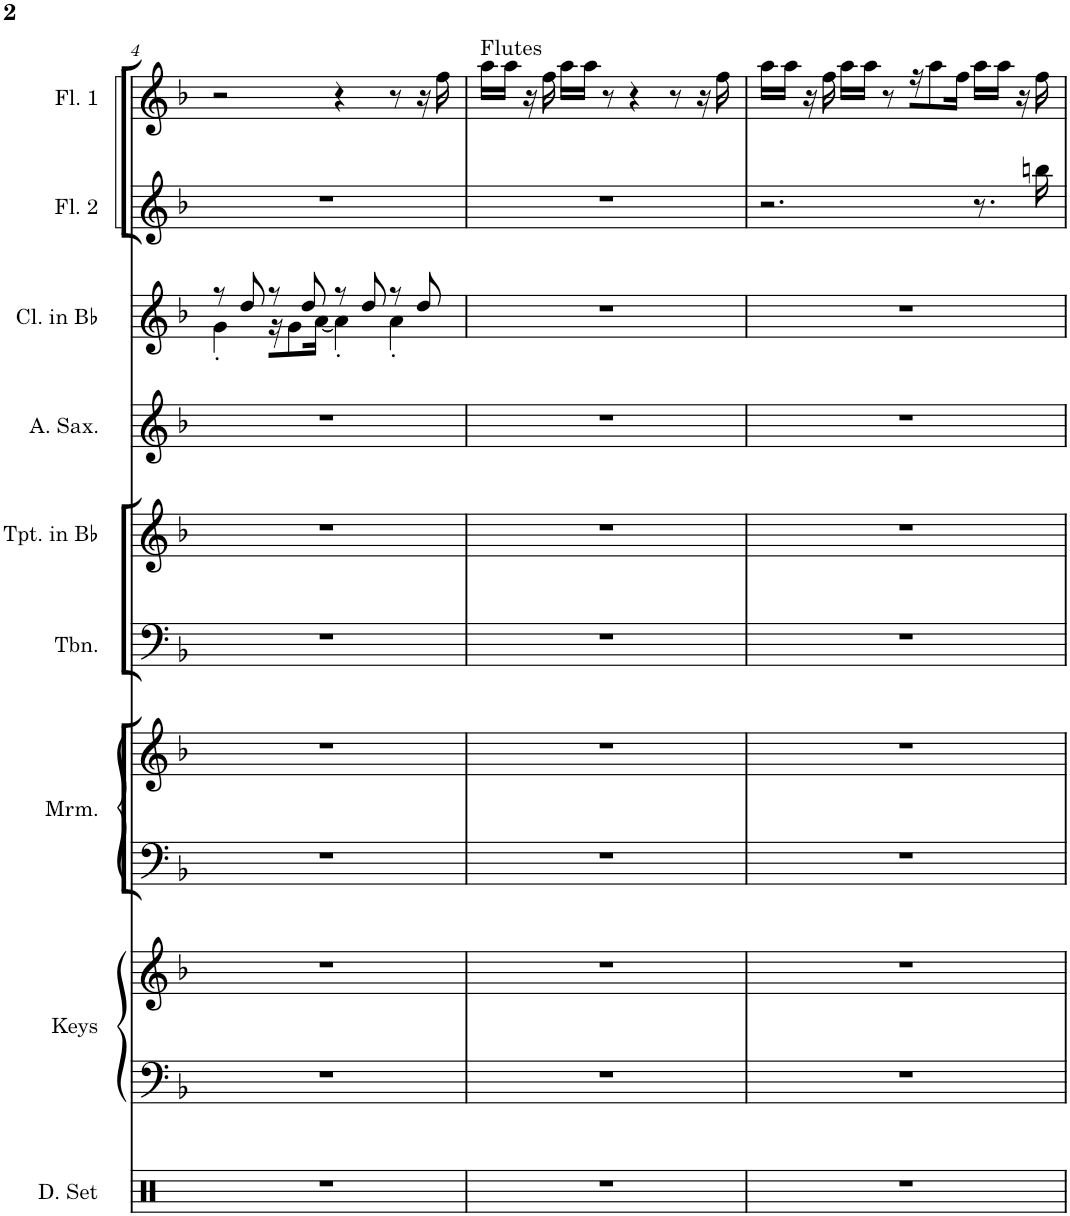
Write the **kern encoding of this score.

**kern	**kern	**kern	**kern	**kern	**kern	**kern	**kern	**kern	**kern	**kern
*part9	*part8	*part8	*part7	*part7	*part6	*part5	*part4	*part3	*part2	*part1
*staff11	*staff10	*staff9	*staff8	*staff7	*staff6	*staff5	*staff4	*staff3	*staff2	*staff1
*I"Drumset	*I"Keyboard	*	*I"Marimba	*	*I"Trombone	*I"Trumpet in Bb	*I"Alto Sax	*I"Clarinet in Bb	*I"Flute 2	*I"Flute 1
*I'D. Set	*	*	*I'Mrm.	*	*I'Tbn.	*I'Tpt. in Bb	*I'A. Sax.	*I'Cl. in Bb	*I'Fl. 2	*I'Fl. 1
!!LO:PB:g=z
*clefX	*clefF4	*clefG2	*clefF4	*clefG2	*clefF4	*clefG2	*clefG2	*clefG2	*clefG2	*clefG2
*	*	*	*	*	*	*Trd1c2	*Trd5c9	*Trd1c2	*	*
*k[]	*k[b-]	*k[b-]	*k[b-]	*k[b-]	*k[b-]	*k[b-]	*k[b-]	*k[b-]	*k[b-]	*k[b-]
*M4/4	*M4/4	*M4/4	*M4/4	*M4/4	*M4/4	*M4/4	*M4/4	*M4/4	*M4/4	*M4/4
=4	=4	=4	=4	=4	=4	=4	=4	=4	=4	=4
*	*	*	*	*	*	*	*	*^	*	*
1r	1r	1r	1r	1r	1r	1r	1r	8r	4g'\	1r	2r
.	.	.	.	.	.	.	.	8dd/	.	.	.
.	.	.	.	.	.	.	.	8r	16r	.	.
.	.	.	.	.	.	.	.	.	8g\	.	.
.	.	.	.	.	.	.	.	8dd/	.	.	.
.	.	.	.	.	.	.	.	.	[16a\Jk	.	.
.	.	.	.	.	.	.	.	8r	4a'\]	.	4r
.	.	.	.	.	.	.	.	8dd/	.	.	.
.	.	.	.	.	.	.	.	8r	4a'\	.	8r
.	.	.	.	.	.	.	.	8dd/	.	.	16r
.	.	.	.	.	.	.	.	.	.	.	16ff\
*	*	*	*	*	*	*	*	*v	*v	*	*
=5	=5	=5	=5	=5	=5	=5	=5	=5	=5	=5
1r	1r	1r	1r	1r	1r	1r	1r	1r	1r	16aa\LL
.	.	.	.	.	.	.	.	.	.	16aa\JJ
.	.	.	.	.	.	.	.	.	.	16r
.	.	.	.	.	.	.	.	.	.	16ff\
.	.	.	.	.	.	.	.	.	.	16aa\LL
.	.	.	.	.	.	.	.	.	.	16aa\JJ
.	.	.	.	.	.	.	.	.	.	8r
.	.	.	.	.	.	.	.	.	.	4r
.	.	.	.	.	.	.	.	.	.	8r
.	.	.	.	.	.	.	.	.	.	16r
.	.	.	.	.	.	.	.	.	.	16ff\
=6	=6	=6	=6	=6	=6	=6	=6	=6	=6	=6
1r	1r	1r	1r	1r	1r	1r	1r	1r	2.r	16aa\LL
.	.	.	.	.	.	.	.	.	.	16aa\JJ
.	.	.	.	.	.	.	.	.	.	16r
.	.	.	.	.	.	.	.	.	.	16ff\
.	.	.	.	.	.	.	.	.	.	16aa\LL
.	.	.	.	.	.	.	.	.	.	16aa\JJ
.	.	.	.	.	.	.	.	.	.	8r
.	.	.	.	.	.	.	.	.	.	16r
.	.	.	.	.	.	.	.	.	.	8aa\
.	.	.	.	.	.	.	.	.	.	16ff\Jk
.	.	.	.	.	.	.	.	.	8.r	16aa\LL
.	.	.	.	.	.	.	.	.	.	16aa\JJ
.	.	.	.	.	.	.	.	.	.	16r
.	.	.	.	.	.	.	.	.	16bbn\	16ff\
=	=	=	=	=	=	=	=	=	=	=
*-	*-	*-	*-	*-	*-	*-	*-	*-	*-	*-
